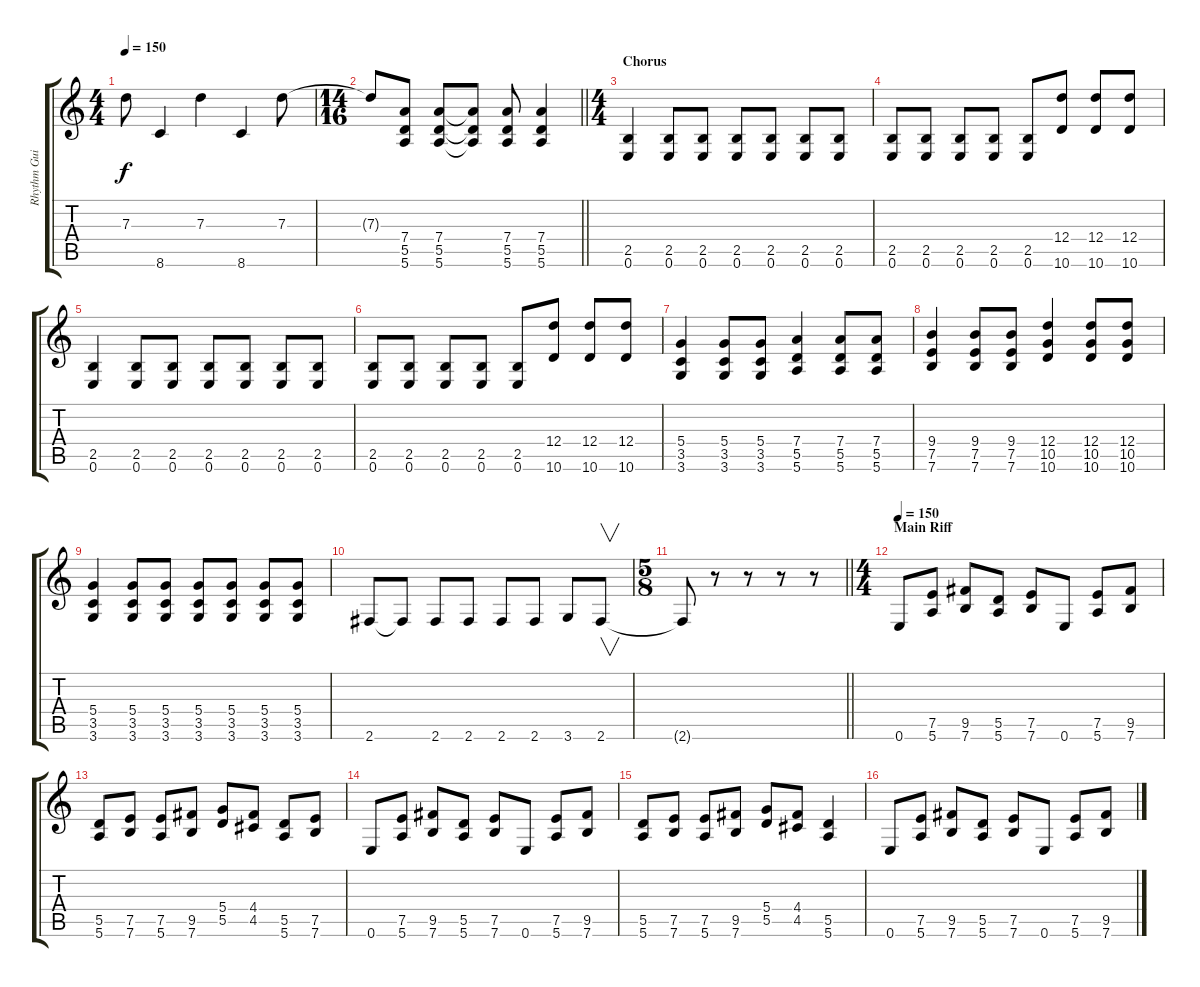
\track ("Rhythm Guitar" "Rhythm Gui") {instrument electricguitarjazz}
\staff {score tabs}
\tuning (E4 B3 G3 D3 A2 E2) {hide}
\ts (4 4)
\tempo 150
\clef g2
\ks c
7.3{t}.8{dy f} 8.6.4 7.3.4 8.6.4 7.3.8 |
\ts (14 16)
\barLineRight lightlight
7.3{t}.8 (7.4 5.5 5.6).8{volume 16 instrument distortionguitar} (7.4 5.5 5.6).8 (7.4{t} 5.5{t} 5.6{t}).8 (7.4 5.5 5.6).8 (7.4 5.5 5.6).4 |
\ts (4 4)
\section ("" "Chorus")
(2.5 0.6).4 (2.5 0.6).8 (2.5 0.6).8 (2.5 0.6).8 (2.5 0.6).8 (2.5 0.6).8 (2.5 0.6).8 |
(2.5 0.6).8 (2.5 0.6).8 (2.5 0.6).8 (2.5 0.6).8 (2.5 0.6).8 (12.4 10.6).8 (12.4 10.6).8 (12.4 10.6).8 |
(2.5 0.6).4 (2.5 0.6).8 (2.5 0.6).8 (2.5 0.6).8 (2.5 0.6).8 (2.5 0.6).8 (2.5 0.6).8 |
(2.5 0.6).8 (2.5 0.6).8 (2.5 0.6).8 (2.5 0.6).8 (2.5 0.6).8 (12.4 10.6).8 (12.4 10.6).8 (12.4 10.6).8 |
(5.4 3.5 3.6).4 (5.4 3.5 3.6).8 (5.4 3.5 3.6).8 (7.4 5.5 5.6).4 (7.4 5.5 5.6).8 (7.4 5.5 5.6).8 |
(9.4 7.5 7.6).4 (9.4 7.5 7.6).8 (9.4 7.5 7.6).8 (12.4 10.5 10.6).4 (12.4 10.5 10.6).8 (12.4 10.5 10.6).8 |
(5.4 3.5 3.6).4 (5.4 3.5 3.6).8 (5.4 3.5 3.6).8 (5.4 3.5 3.6).8 (5.4 3.5 3.6).8 (5.4 3.5 3.6).8 (5.4 3.5 3.6).8 |
2.6.8 2.6{t}.8 2.6.8 2.6.8 2.6.8 2.6.8 3.6.8 2.6.8{v} |
\ts (5 8)
\barLineRight lightlight
2.6{t}.8 r.8 r.8 r.8 r.8 |
\ts (4 4)
\section ("" "Main Riff")
\tempo 150
0.6.8{volume 16 instrument distortionguitar} (7.5 5.6).8 (9.5 7.6).8 (5.5 5.6).8 (7.5 7.6).8 0.6.8 (7.5 5.6).8 (9.5 7.6).8 |
(5.5 5.6).8 (7.5 7.6).8 (7.5 5.6).8 (9.5 7.6).8 (5.4 5.5).8 (4.4 4.5).8 (5.5 5.6).8 (7.5 7.6).8 |
0.6.8 (7.5 5.6).8 (9.5 7.6).8 (5.5 5.6).8 (7.5 7.6).8 0.6.8 (7.5 5.6).8 (9.5 7.6).8 |
(5.5 5.6).8 (7.5 7.6).8 (7.5 5.6).8 (9.5 7.6).8 (5.4 5.5).8 (4.4 4.5).8 (5.5 5.6).4 |
0.6.8 (7.5 5.6).8 (9.5 7.6).8 (5.5 5.6).8 (7.5 7.6).8 0.6.8 (7.5 5.6).8 (9.5 7.6).8
